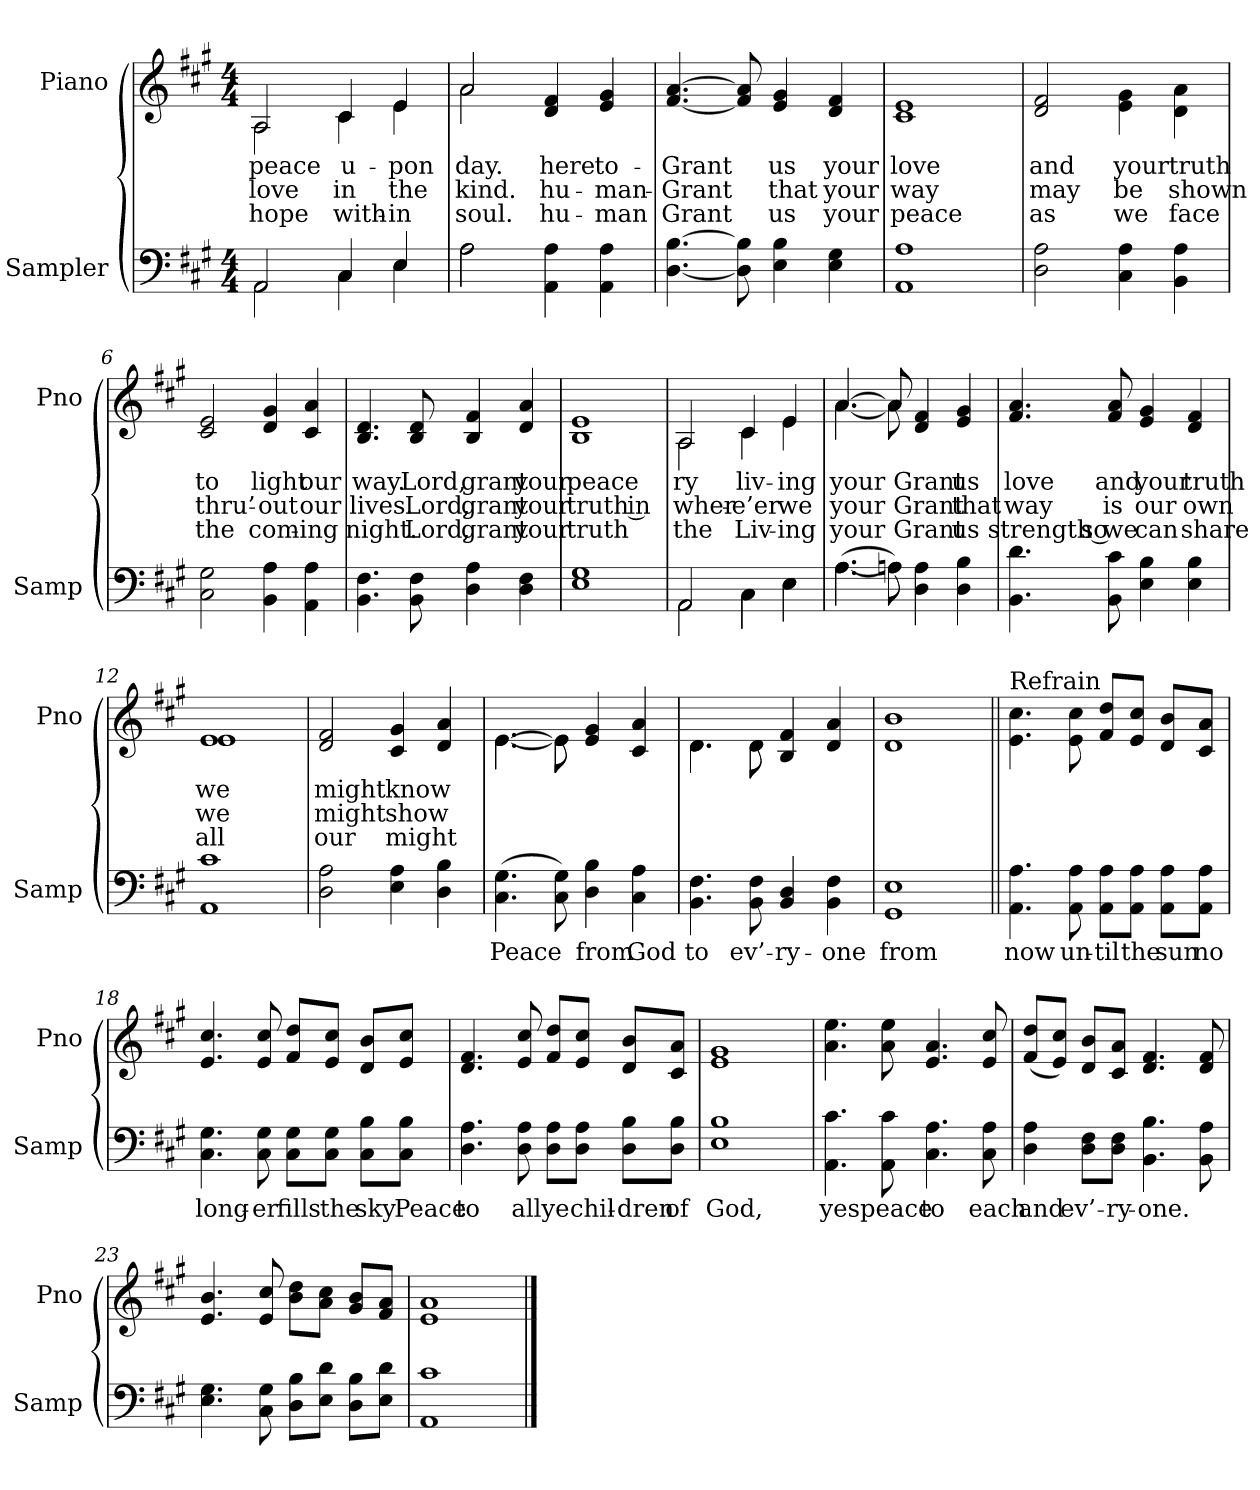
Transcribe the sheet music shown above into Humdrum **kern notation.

**kern	**text	**kern	**text	**text	**text
*part2	*part2	*part1	*part1	*part1	*part1
*staff2	*staff2	*staff1	*staff1	*staff1	*staff1
*I"Sampler	*	*I"Piano	*	*	*
*I'Samp	*	*I'Pno	*	*	*
*clefF4	*	*clefG2	*	*	*
*k[f#c#g#]	*	*k[f#c#g#]	*	*	*
*A:	*	*A:	*	*	*
*M4/4	*	*M4/4	*	*	*
=1	=1	=1	=1	=1	=1
*^	*	*^	*	*	*
2AA/	2AA	.	2A/	2A	peace	love	hope
4C#/	4C#	.	4c#/	4c#	u-	in	with-
4E/	4E	.	4e/	4e	-pon	the	-in
=2	=2	=2	=2	=2	=2	=2	=2
2A\	2A	.	2a/	2a	-day.	-kind.	soul.
4AA 4A	2ryy	.	4d 4f#	2ryy	here	hu-	hu-
4AA 4A	.	.	4e 4g#	.	to-	-man-	-man
*v	*v	*	*	*	*	*	*
*	*	*v	*v	*	*	*
=3	=3	=3	=3	=3	=3
[4.D [4.B	.	[4.f# [4.a	Grant	Grant	Grant
8D] 8B]	.	8f#] 8a]	.	.	.
4E 4B	.	4e 4g#	us	that	us
4E 4G#	.	4d 4f#	your	your	your
=4	=4	=4	=4	=4	=4
1AA 1A	.	1c# 1e	love	way	peace
=5	=5	=5	=5	=5	=5
2D 2A	.	2d 2f#	and	may	as
4C# 4A	.	4e\ 4g#\	your	be	we
4BB 4A	.	4d\ 4a\	truth	shown	face
=6	=6	=6	=6	=6	=6
2C# 2G#	.	2c# 2e	to	thru’-	the
4BB 4A	.	4d 4g#	light	-out	com-
4AA 4A	.	4c# 4a	our	our	-ing
=7	=7	=7	=7	=7	=7
4.BB 4.F#	.	4.B 4.d	way.	lives.	night.
8BB 8F#	.	8B 8d	Lord,	Lord,	Lord,
4D 4A	.	4B 4f#	grant	grant	grant
4D 4F#	.	4d 4a	your	your	your
=8	=8	=8	=8	=8	=8
1E 1G#	.	1B 1e	peace	truth in	truth
=9	=9	=9	=9	=9	=9
*^	*	*^	*	*	*
2AA/	2AA	.	2A/	2A	-ry	wher-	the
4C#\	4C#	.	4c#/	4c#	liv-	-e’er	Liv-
4E\	4E	.	4e/	4e	-ing	we	-ing
=10	=10	=10	=10	=10	=10	=10	=10
(4.A\	[4.A	.	[4.a/	[4.a	your	your	your
8An\)	8An]	.	8a/]	8a]	.	.	.
4D 4A	2ryy	.	4d 4f#	2ryy	Grant	Grant	Grant
4D 4B	.	.	4e 4g#	.	us	that	us
*v	*v	*	*	*	*	*	*
*	*	*v	*v	*	*	*
=11	=11	=11	=11	=11	=11
4.BB 4.d	.	4.f# 4.a	love	way	strength so
8BB 8c#	.	8f# 8a	and	is	we
4E 4B	.	4e 4g#	your	our	can
4E 4B	.	4d 4f#	truth	own	share
=12	=12	=12	=12	=12	=12
*	*	*^	*	*	*
1AA 1c#	.	1e/	1e	we	we	all
*	*	*v	*v	*	*	*
=13	=13	=13	=13	=13	=13
2D 2A	.	2d 2f#	might	might	our
4E 4A	.	4c# 4g#	know	show	might
4D 4B	.	4d 4a	.	.	.
=14	=14	=14	=14	=14	=14
*	*	*^	*	*	*
(4.C# 4.G#	Peace	[4.e\	[4.e	.	.	.
8C# 8G#)	.	8e\]	8e]	.	.	.
4D 4B	from	4e 4g#	2ryy	.	.	.
4C# 4A	God	4c# 4a	.	.	.	.
=15	=15	=15	=15	=15	=15	=15
4.BB 4.F#	to	4.d\	4.d	.	.	.
8BB 8F#	ev’-	8d\	8d	.	.	.
4BB 4D	-ry-	4B 4f#	2ryy	.	.	.
4BB 4F#	-one	4d 4a	.	.	.	.
*	*	*v	*v	*	*	*
=16	=16	=16	=16	=16	=16
1GG# 1E	from	1d 1b	.	.	.
=17||	=17||	=17||	=17||	=17||	=17||
!	!	!LO:TX:t=Refrain	!	!	!
4.AA 4.A	now	4.e\ 4.cc#\	.	.	.
8AA 8A	un-	8e\ 8cc#\	.	.	.
8AA\ 8A\L	-til	8f#/ 8dd/L	.	.	.
8AA\ 8A\J	the	8e/ 8cc#/J	.	.	.
8AA\ 8A\L	sun	8d/ 8b/L	.	.	.
8AA\ 8A\J	no	8c#/ 8a/J	.	.	.
=18	=18	=18	=18	=18	=18
4.C# 4.G#	long-	4.e 4.cc#	.	.	.
8C# 8G#	-er	8e 8cc#	.	.	.
8C#\ 8G#\L	fills	8f#/ 8dd/L	.	.	.
8C#\ 8G#\J	the	8e/ 8cc#/J	.	.	.
8C#\ 8B\L	sky	8d/ 8b/L	.	.	.
8C#\ 8B\J	Peace	8e/ 8cc#/J	.	.	.
=19	=19	=19	=19	=19	=19
4.D 4.A	to	4.d 4.f#	.	.	.
8D 8A	all	8e 8cc#	.	.	.
8D\ 8A\L	ye	8f#/ 8dd/L	.	.	.
8D\ 8A\J	chil-	8e/ 8cc#/J	.	.	.
8D\ 8B\L	-dren	8d/ 8b/L	.	.	.
8D\ 8B\J	of	8c#/ 8a/J	.	.	.
=20	=20	=20	=20	=20	=20
1E 1B	God,	1e 1g#	.	.	.
=21	=21	=21	=21	=21	=21
4.AA 4.c#	yes	4.a 4.ee	.	.	.
8AA 8c#	peace	8a 8ee	.	.	.
4.C# 4.A	to	4.e 4.a	.	.	.
8C# 8A	each	8e 8cc#	.	.	.
=22	=22	=22	=22	=22	=22
4D 4A	and	(8f#/ 8dd/L	.	.	.
.	.	8e/ 8cc#/J)	.	.	.
8D\ 8F#\L	ev’-	8d/ 8b/L	.	.	.
8D\ 8F#\J	-ry-	8c#/ 8a/J	.	.	.
4.BB 4.B	-one.	4.d 4.f#	.	.	.
8BB 8A	.	8d 8f#	.	.	.
=23	=23	=23	=23	=23	=23
4.E 4.G#	.	4.e 4.b	.	.	.
8C# 8G#	.	8e 8cc#	.	.	.
8D\ 8B\L	.	8b\ 8dd\L	.	.	.
8E\ 8d\J	.	8a\ 8cc#\J	.	.	.
8D\ 8B\L	.	8g#/ 8b/L	.	.	.
8E\ 8d\J	.	8f#/ 8a/J	.	.	.
=24	=24	=24	=24	=24	=24
1AA 1c#	.	1e 1a	.	.	.
==	==	==	==	==	==
*-	*-	*-	*-	*-	*-
